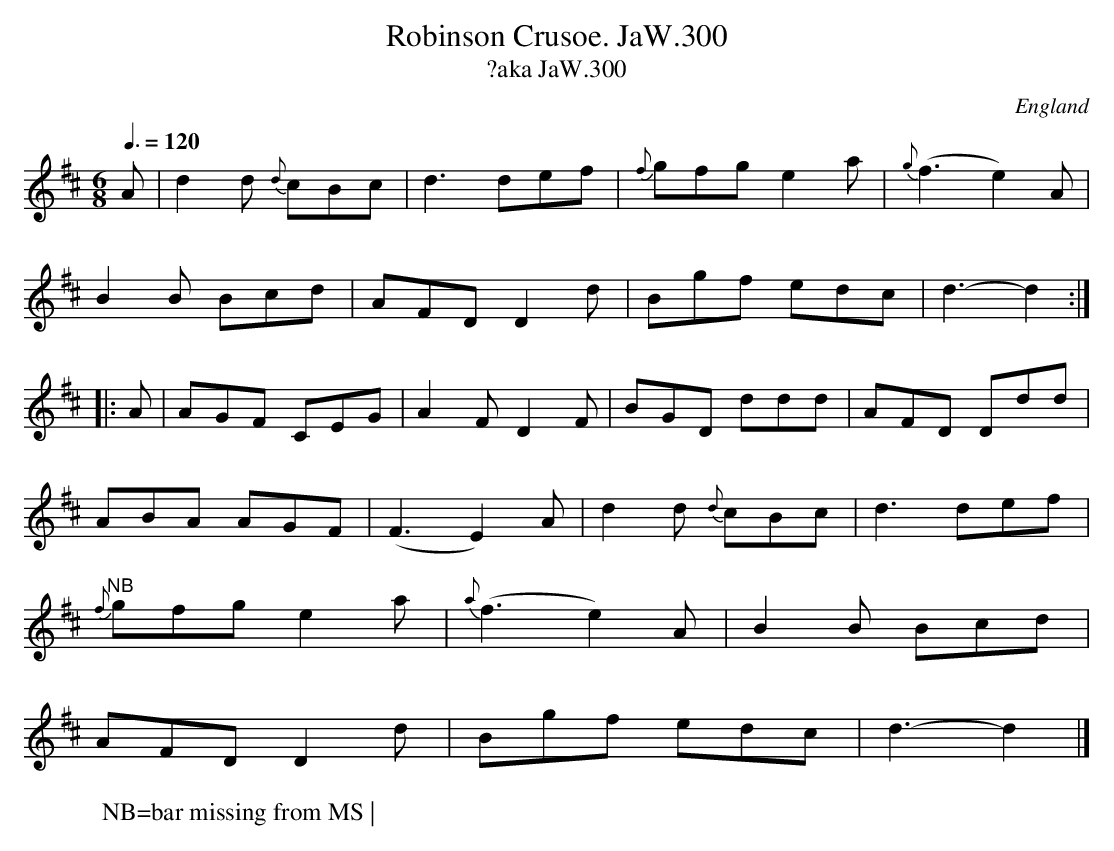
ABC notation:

X:1
T:Robinson Crusoe. JaW.300
T:?aka JaW.300
L:1/8
M:6/8
O:England
Q:3/8=120
K:D
A|d2d {d}cBc|d3 def|{f}gfg e2a|{g}(f3e2) A|!
B2B Bcd|AFD D2d|Bgf edc|d3-d2:|!
|:A|AGF CEG|A2FD2F|BGD ddd|AFD Ddd|!
ABA AGF|(F3E2)A|d2d {d}cBc|d3 def|!
"NB"{f}gfg e2a|{a}(f3e2) A|B2B Bcd|!
AFD D2d|Bgf edc|d3-d2|]
W:NB=bar missing from MS |
